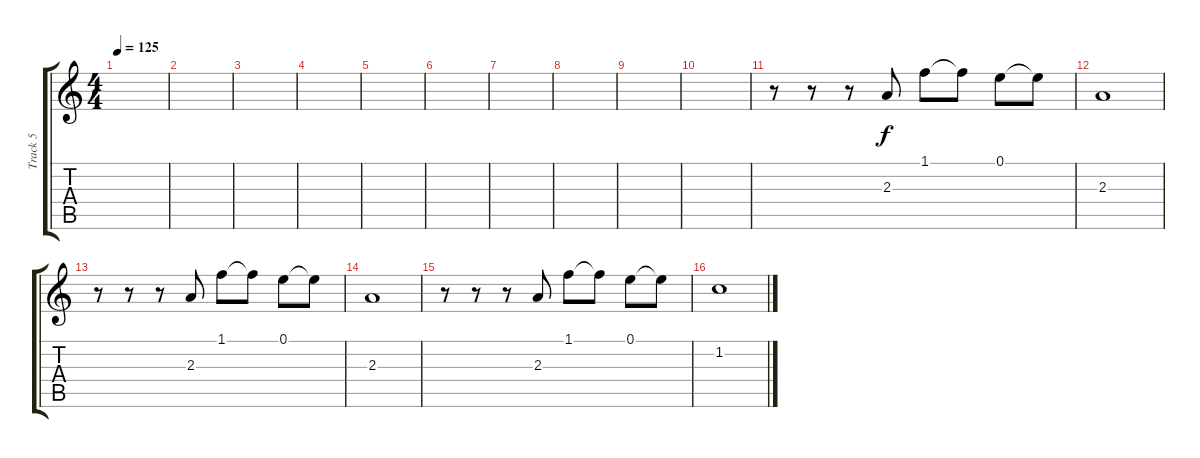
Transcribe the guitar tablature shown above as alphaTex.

\track ("Track 5" "Track 5") {instrument distortionguitar}
\staff {score tabs}
\tuning (E4 B3 G3 D3 A2 E2) {hide}
\ts (4 4)
\tempo 125
\clef g2
\ks c
|
|
|
|
|
|
|
|
|
|
r.8 r.8 r.8 2.3.8 1.1.8 1.1{t}.8 0.1.8 0.1{t}.8 |
2.3.1 |
r.8 r.8 r.8 2.3.8 1.1.8 1.1{t}.8 0.1.8 0.1{t}.8 |
2.3.1 |
r.8 r.8 r.8 2.3.8 1.1.8 1.1{t}.8 0.1.8 0.1{t}.8 |
1.2.1
